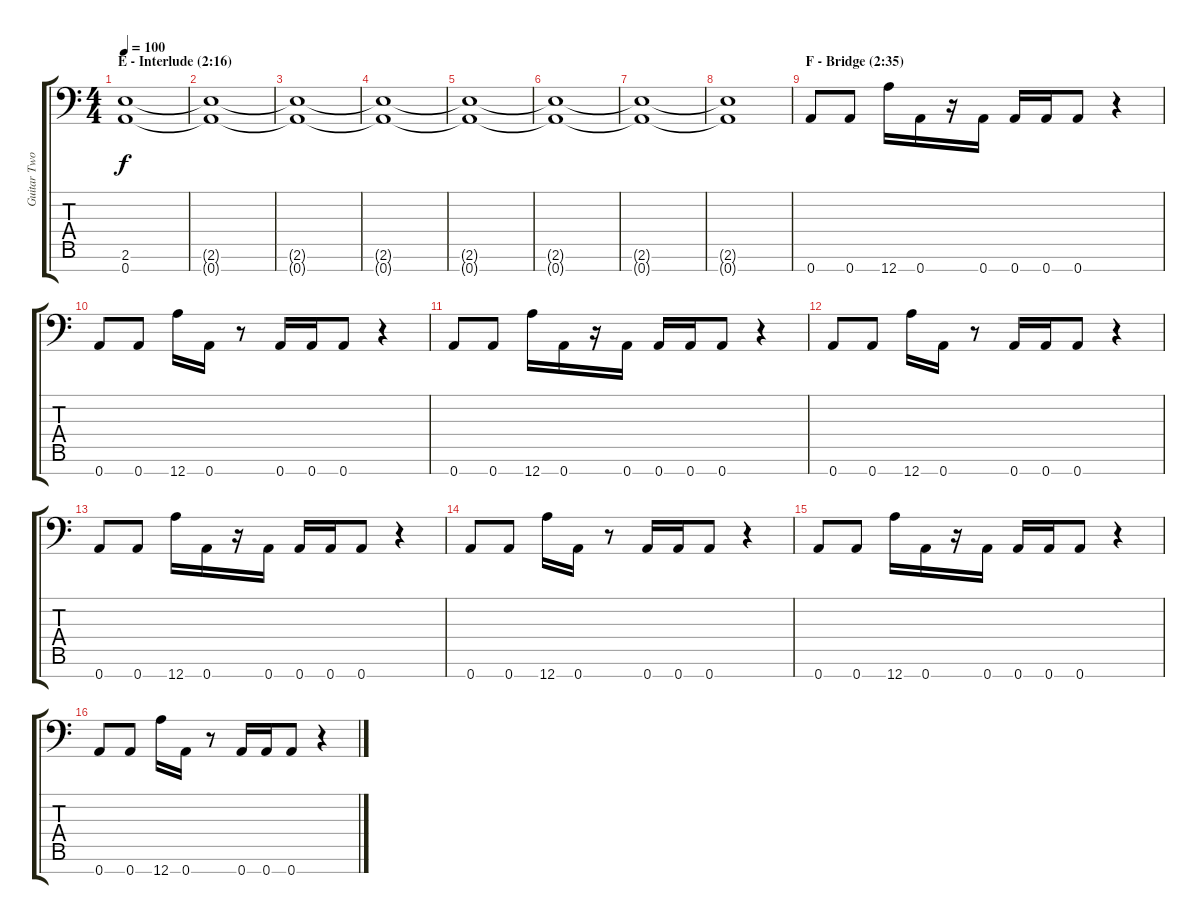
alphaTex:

\track ("Guitar Two" "Guitar Two") {instrument distortionguitar}
\staff {score tabs}
\tuning (D4 A3 F3 C3 G2 D2 A1) {hide}
\ts (4 4)
\section ("" "E - Interlude (2:16)")
\tempo 100
\clef f4
\ks c
(2.6 0.7).1{dy f} |
(2.6{t} 0.7{t}).1 |
(2.6{t} 0.7{t}).1 |
(2.6{t} 0.7{t}).1 |
(2.6{t} 0.7{t}).1 |
(2.6{t} 0.7{t}).1 |
(2.6{t} 0.7{t}).1 |
(2.6{t} 0.7{t}).1 |
\section ("" "F - Bridge (2:35)")
0.7.8 0.7.8 12.7.16 0.7.16 r.16 0.7.16 0.7.16 0.7.16 0.7.8 r.4 |
0.7.8 0.7.8 12.7.16 0.7.16 r.8 0.7.16 0.7.16 0.7.8 r.4 |
0.7.8 0.7.8 12.7.16 0.7.16 r.16 0.7.16 0.7.16 0.7.16 0.7.8 r.4 |
0.7.8 0.7.8 12.7.16 0.7.16 r.8 0.7.16 0.7.16 0.7.8 r.4 |
0.7.8 0.7.8 12.7.16 0.7.16 r.16 0.7.16 0.7.16 0.7.16 0.7.8 r.4 |
0.7.8 0.7.8 12.7.16 0.7.16 r.8 0.7.16 0.7.16 0.7.8 r.4 |
0.7.8 0.7.8 12.7.16 0.7.16 r.16 0.7.16 0.7.16 0.7.16 0.7.8 r.4 |
0.7.8 0.7.8 12.7.16 0.7.16 r.8 0.7.16 0.7.16 0.7.8 r.4
